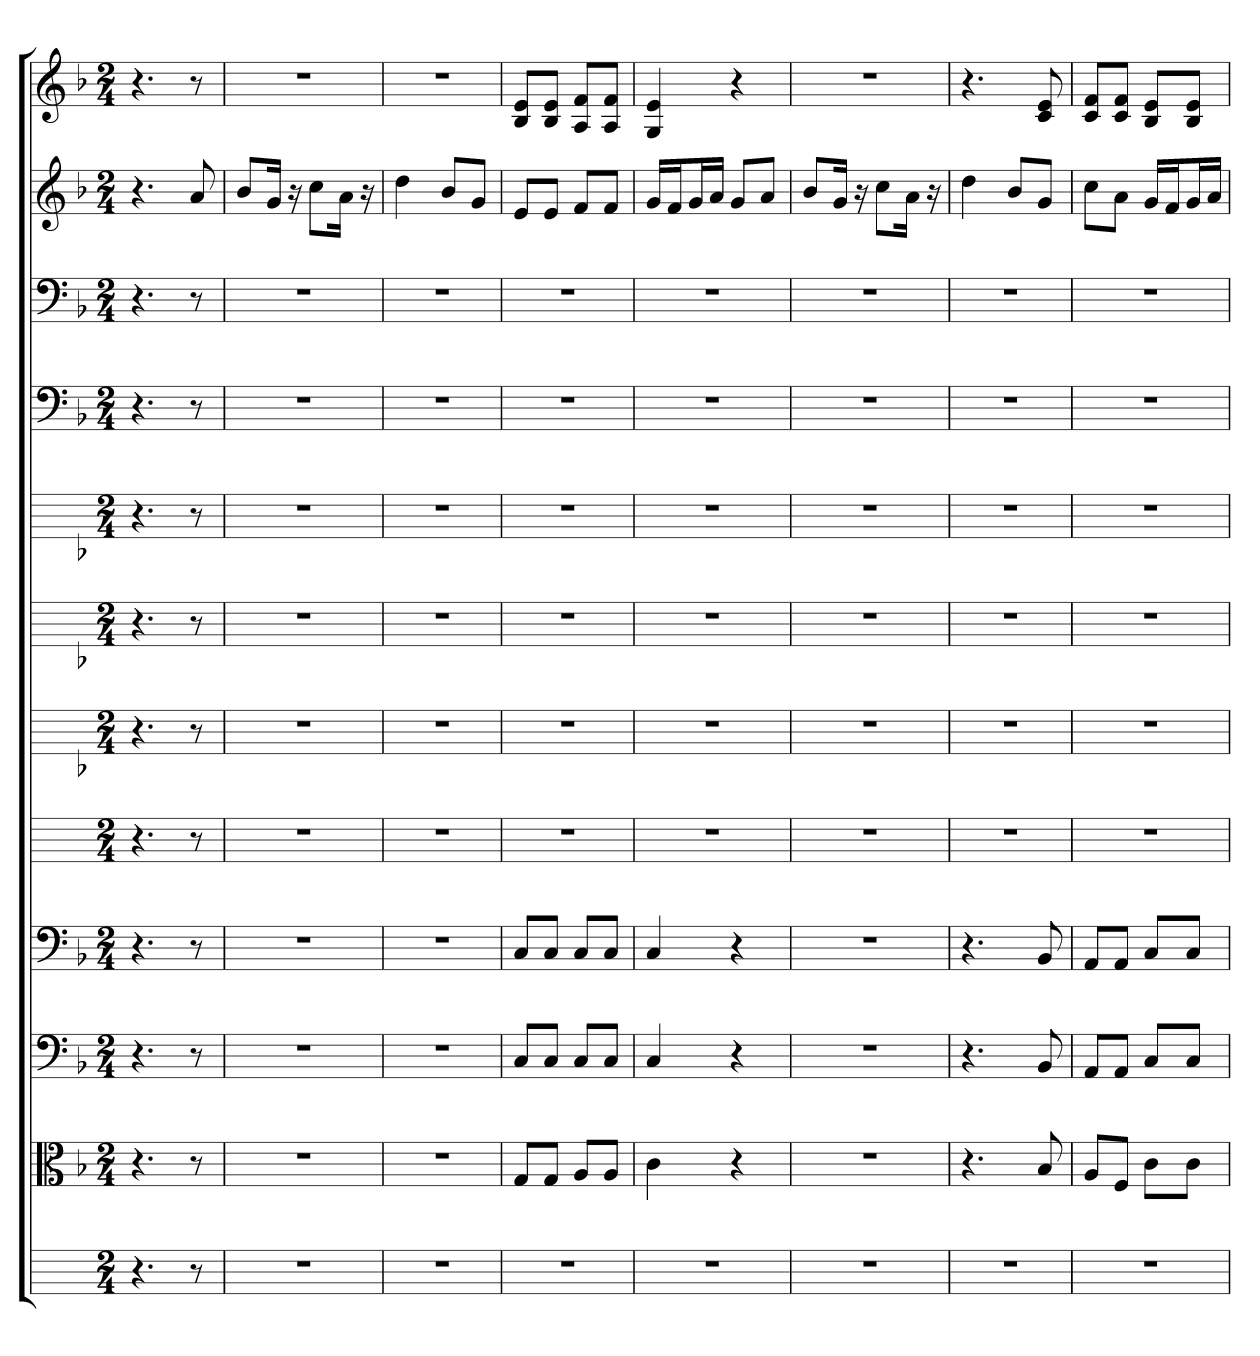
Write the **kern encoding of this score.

**kern	**kern	**kern	**kern	**kern	**kern	**kern	**kern	**kern	**kern	**kern	**kern
*part12	*part11	*part10	*part9	*part8	*part7	*part6	*part5	*part4	*part3	*part2	*part1
*staff12	*staff11	*staff10	*staff9	*staff8	*staff7	*staff6	*staff5	*staff4	*staff3	*staff2	*staff1
*	*clefC3	*clefF4	*clefF4	*	*	*	*	*clefF4	*clefF4	*	*
*k[]	*k[b-]	*k[b-]	*k[b-]	*k[]	*k[b-]	*k[b-]	*k[b-]	*k[b-]	*k[b-]	*k[b-]	*k[b-]
*M2/4	*M2/4	*M2/4	*M2/4	*M2/4	*M2/4	*M2/4	*M2/4	*M2/4	*M2/4	*M2/4	*M2/4
=	=	=	=	=	=	=	=	=	=	=	=
4.r	4.r	4.r	4.r	4.r	4.r	4.r	4.r	4.r	4.r	4.r	4.r
8r	8r	8r	8r	8r	8r	8r	8r	8r	8r	8a	8r
=1	=1	=1	=1	=1	=1	=1	=1	=1	=1	=1	=1
2r	2r	2r	2r	2r	2r	2r	2r	2r	2r	8b-L	2r
.	.	.	.	.	.	.	.	.	.	16gJk	.
.	.	.	.	.	.	.	.	.	.	16r	.
.	.	.	.	.	.	.	.	.	.	8ccL	.
.	.	.	.	.	.	.	.	.	.	16aJk	.
.	.	.	.	.	.	.	.	.	.	16r	.
=2	=2	=2	=2	=2	=2	=2	=2	=2	=2	=2	=2
2r	2r	2r	2r	2r	2r	2r	2r	2r	2r	4dd	2r
.	.	.	.	.	.	.	.	.	.	8b-L	.
.	.	.	.	.	.	.	.	.	.	8gJ	.
=3	=3	=3	=3	=3	=3	=3	=3	=3	=3	=3	=3
2r	8G/L	8C/L	8C/L	2r	2r	2r	2r	2r	2r	8eL	8B- 8eL
.	8G/J	8C/J	8C/J	.	.	.	.	.	.	8eJ	8B- 8eJ
.	8A/L	8C/L	8C/L	.	.	.	.	.	.	8fL	8A 8fL
.	8A/J	8C/J	8C/J	.	.	.	.	.	.	8fJ	8A 8fJ
=4	=4	=4	=4	=4	=4	=4	=4	=4	=4	=4	=4
2r	4c	4C	4C	2r	2r	2r	2r	2r	2r	16gLL	4G 4e
.	.	.	.	.	.	.	.	.	.	16fJ	.
.	.	.	.	.	.	.	.	.	.	16gL	.
.	.	.	.	.	.	.	.	.	.	16aJJ	.
.	4r	4r	4r	.	.	.	.	.	.	8gL	4r
.	.	.	.	.	.	.	.	.	.	8aJ	.
=5	=5	=5	=5	=5	=5	=5	=5	=5	=5	=5	=5
2r	2r	2r	2r	2r	2r	2r	2r	2r	2r	8b-L	2r
.	.	.	.	.	.	.	.	.	.	16gJk	.
.	.	.	.	.	.	.	.	.	.	16r	.
.	.	.	.	.	.	.	.	.	.	8ccL	.
.	.	.	.	.	.	.	.	.	.	16aJk	.
.	.	.	.	.	.	.	.	.	.	16r	.
=6	=6	=6	=6	=6	=6	=6	=6	=6	=6	=6	=6
2r	4.r	4.r	4.r	2r	2r	2r	2r	2r	2r	4dd	4.r
.	.	.	.	.	.	.	.	.	.	8b-L	.
.	8B-	8BB-	8BB-	.	.	.	.	.	.	8gJ	8c 8e
=7	=7	=7	=7	=7	=7	=7	=7	=7	=7	=7	=7
2r	8A/L	8AA/L	8AA/L	2r	2r	2r	2r	2r	2r	8ccL	8c 8fL
.	8F/J	8AA/J	8AA/J	.	.	.	.	.	.	8aJ	8c 8fJ
.	8c\L	8C/L	8C/L	.	.	.	.	.	.	16gLL	8B- 8eL
.	.	.	.	.	.	.	.	.	.	16fJ	.
.	8c\J	8C/J	8C/J	.	.	.	.	.	.	16gL	8B- 8eJ
.	.	.	.	.	.	.	.	.	.	16aJJ	.
=	=	=	=	=	=	=	=	=	=	=	=
*-	*-	*-	*-	*-	*-	*-	*-	*-	*-	*-	*-
